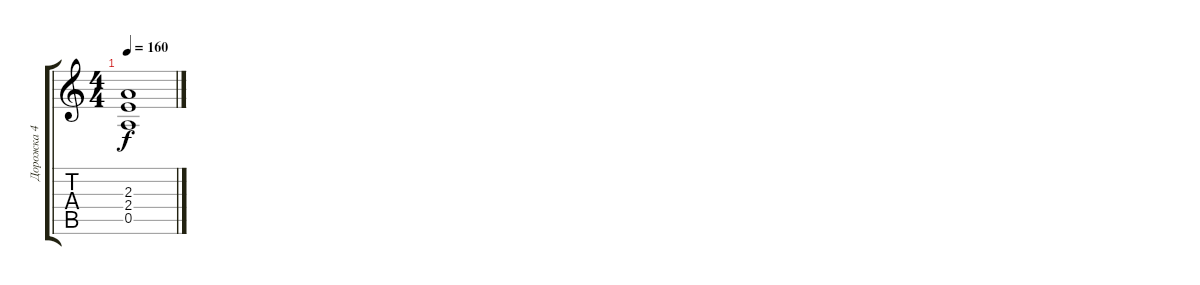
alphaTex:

\track ("Дорожка 4" "Дорожка 4") {instrument overdrivenguitar}
\staff {score tabs}
\tuning (E4 B3 G3 D3 A2 D2) {hide}
\ts (4 4)
\tempo 160
\clef g2
\ks c
(2.3 2.4 0.5).1{dy f}
